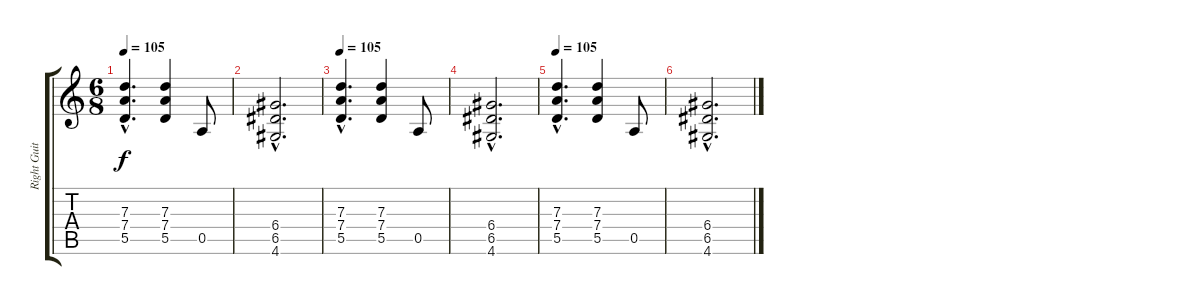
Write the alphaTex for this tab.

\track ("Right Guitar" "Right Guit") {instrument overdrivenguitar}
\staff {score tabs}
\tuning (E4 B3 G3 D3 A2 E2) {hide}
\ts (6 8)
\tempo 105
\clef g2
\ks c
(7.3{hac} 7.4{hac} 5.5{hac}).4{d dy f volume 15} (7.3 7.4 5.5).4 0.5.8 |
(6.4{hac} 6.5{hac} 4.6{hac}).2{d} |
\tempo 105
(7.3{hac} 7.4{hac} 5.5{hac}).4{d volume 15} (7.3 7.4 5.5).4 0.5.8 |
(6.4{hac} 6.5{hac} 4.6{hac}).2{d volume 0} |
\tempo 105
(7.3{hac} 7.4{hac} 5.5{hac}).4{d} (7.3 7.4 5.5).4 0.5.8 |
(6.4{hac} 6.5{hac} 4.6{hac}).2{d}
